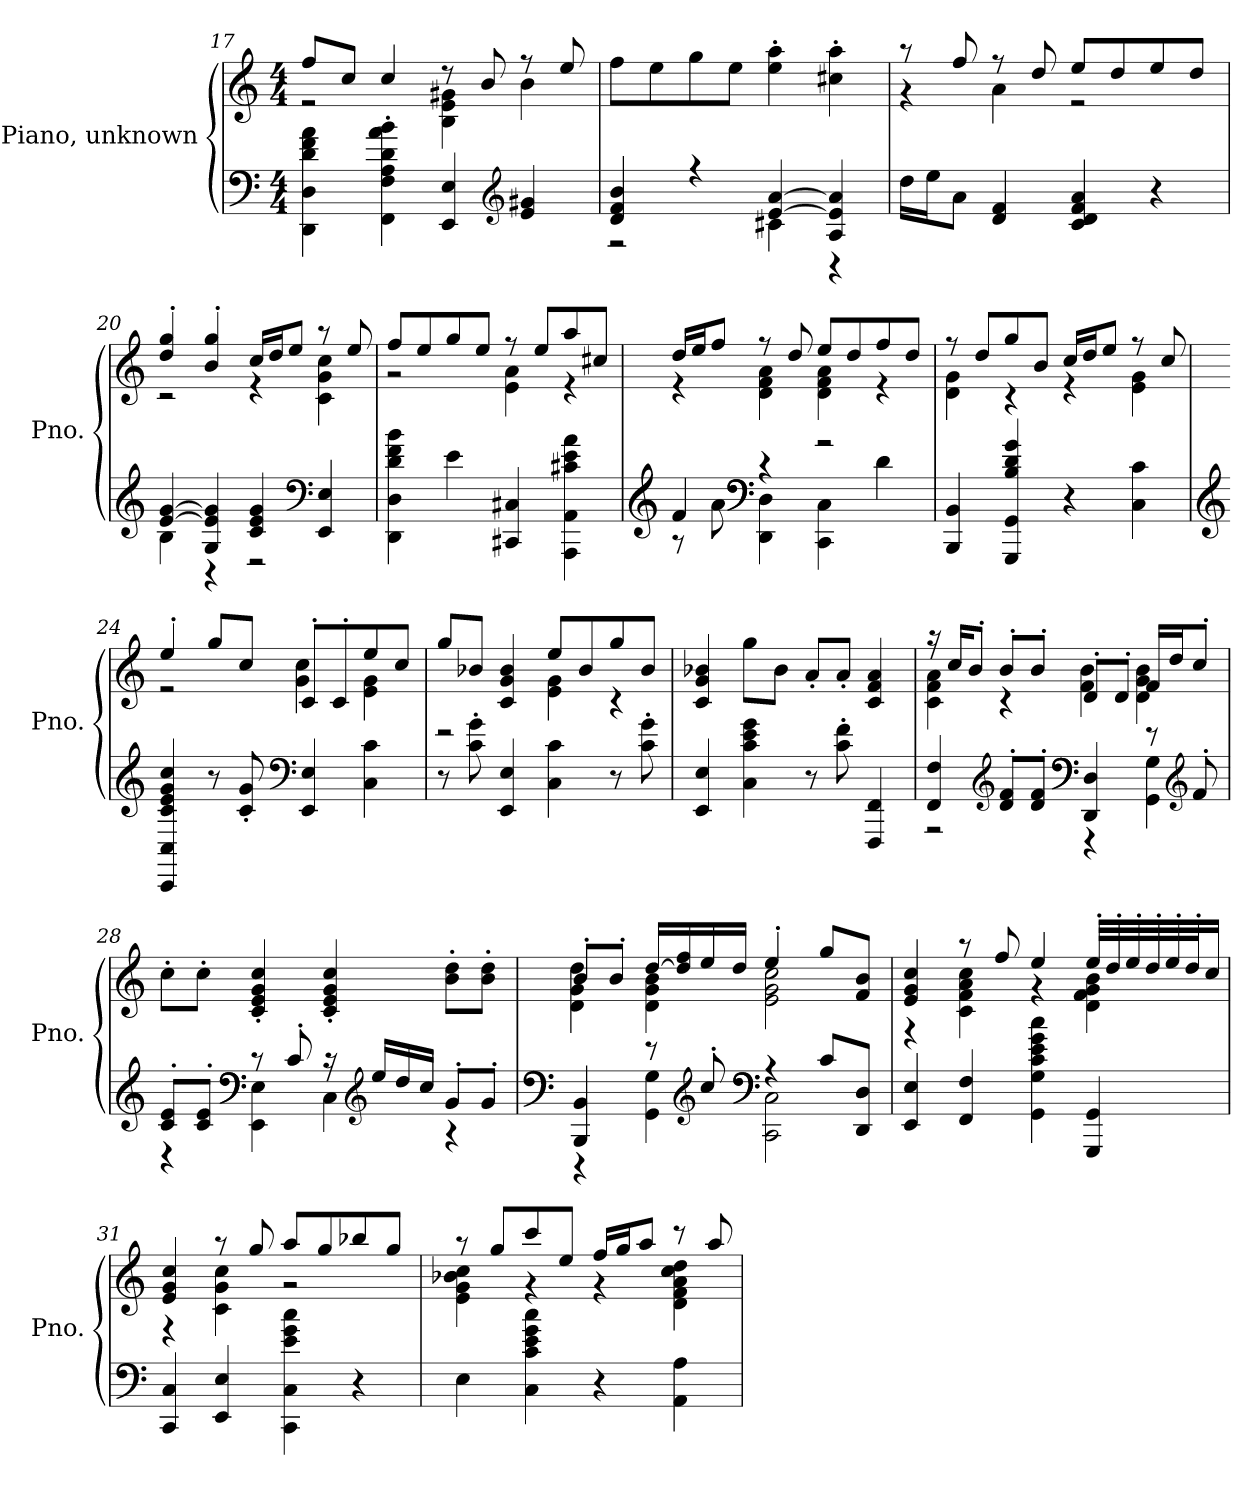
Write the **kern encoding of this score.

**kern	**kern
*part1	*part1
*staff2	*staff1
*I"Piano, unknown	*
*I'Pno.	*
!!LO:LB:g=z
*clefF4	*clefG2
*k[]	*k[]
*M4/4	*M4/4
=17	=17
*	*^
4DD\ 4D\ 4d\ 4f\ 4a\	8ff/L	2r
.	8cc/J	.
4FF\' 4F\' 4A\' 4d\' 4a\' 4b\'	4cc/	.
4EE/ 4E/	8r	4B\ 4e\ 4g#X\
.	8b/	.
*clefG2	*	*
4e/ 4g#X/	8r	4b\
.	8ee/	.
*	*v	*v
=18	=18
*^	*
4d/ 4f/ 4b/	2r	8ff\L
.	.	8ee\
4r	.	8gg\
.	.	8ee\J
[4e/ [4a/	4c#X\	4ee\' 4aa\'
4A/ 4e/] 4a/]	4r	4cc#X\' 4aa\'
*v	*v	*
=19	=19
*	*^
16dd\LL	8r	4r
16ee\J	.	.
8a\J	8ff/	.
4d/ 4f/	8r	4a\
.	8dd/	.
4c/ 4d/ 4f/ 4a/	8ee/L	2r
.	8dd/	.
4r	8ee/	.
.	8dd/J	.
=20	=20	=20
*^	*	*
[4e/ [4g/	4B\	4dd/' 4gg/'	2r
4G/ 4e/] 4g/]	4r	4b/' 4gg/'	.
4c/ 4e/ 4g/	2r	16cc/LL	4r
.	.	16dd/J	.
.	.	8ee/J	.
*clefF4	*	*	*
4EE/ 4E/	.	8r	4c\ 4g\ 4cc\
.	.	8ee/	.
*v	*v	*	*
!!LO:PB:g=z	!!
=21	=21	=21
4DD\ 4D\ 4d\ 4f\ 4b\	8ff/L	2r
.	8ee/	.
4e\	8gg/	.
.	8ee/J	.
4CC#X/ 4C#X/	8r	4e\ 4a\
.	8ee/L	.
4AAA\ 4AA\ 4c#X\ 4e\ 4a\	8aa/	4r
.	8cc#X/J	.
=22	=22	=22
*clefG2	*	*
*^	*	*
4f/	8r	16dd/LL	4r
.	.	16ee/J	.
.	8a\	8ff/J	.
*clefF4	*	*	*
4r	4DD\ 4D\	8r	4d\ 4f\ 4a\
.	.	8dd/	.
2r	4CC\ 4C\	8ee/L	4d\ 4f\ 4a\
.	.	8dd/	.
.	4d\	8ff/	4r
.	.	8dd/J	.
*v	*v	*	*
=23	=23	=23
4BBB/ 4BB/	8r	4d\ 4g\
.	8dd/L	.
4GGG/ 4GG/ 4B/ 4d/ 4g/	8gg/	4r
.	8b/J	.
4r	16cc/LL	4r
.	16dd/J	.
.	8ee/J	.
4C\ 4c\	8r	4e\ 4g\
.	8cc/	.
=24	=24	=24
*clefG2	*	*
4CC/ 4C/ 4c/ 4e/ 4g/ 4cc/	4ee'/	2r
8r	8gg/L	.
8c/' 8g/'	8cc/J	.
*clefF4	*	*
4EE/ 4E/	8c'/L	4g\ 4cc\
.	8c'/	.
4C\ 4c\	8ee/	4e\ 4g\
.	8cc/J	.
!!LO:LB:g=z	!!
=25	=25	=25
8r	8gg/L	2r
8c\' 8g\'	8b-X/J	.
4EE/ 4E/	4c/ 4g/ 4b-/	.
4C\ 4c\	8ee/L	4e\ 4g\
.	8b-/	.
8r	8gg/	4r
8c\' 8g\'	8b-/J	.
*	*v	*v
=26	=26
4EE/ 4E/	4c/ 4g/ 4b-X/
4C\ 4c\ 4e\ 4g\	8gg\L
.	8b-\J
8r	8a'/L
8c\' 8f\'	8a'/J
4FFF/ 4FF/	4c/ 4f/ 4a/
=27	=27
*^	*^
4FF/ 4F/	2r	16r	4c\ 4f\ 4a\
.	.	16cc/KL	.
.	.	8b'/J	.
*clefG2	*	*	*
8d/' 8f/'L	.	8b'/L	4r
8d/' 8f/'J	.	8b'/J	.
*clefF4	*	*	*
4DD/ 4D/	4r	8d'/L	4f\ 4b\
.	.	8d'/J	.
8r	4GG\ 4G\	16f/LL	4d\ 4g\ 4b\
.	.	16dd/J	.
*clefG2	*	*	*
8f'/	.	8cc'/J	.
*	*	*v	*v
=28	=28	=28
8c/' 8e/'L	4r	8cc'\L
8c/' 8e/'J	.	8cc'\J
*clefF4	*	*
8r	4EE\ 4E\	4c/' 4e/' 4g/' 4cc/'
8c'/	.	.
16r	4C\	4c/' 4e/' 4g/' 4cc/'
*clefG2	*	*
16ee/LL	.	.
16dd/	.	.
16cc/JJ	.	.
8g'/L	4r	8b\' 8dd\'L
8g'/J	.	8b\' 8dd\'J
!!LO:LB:g=z
=29	=29	=29
*clefF4	*	*
*	*	*^
4BBB/ 4BB/	4r	8b'/L	4d\ 4g\ 4dd\
.	.	8b'/J	.
8r	4GG\ 4G\	[16dd/LL	4d\ 4g\ 4b\
.	.	16dd/] 16ff/	.
*clefG2	*	*	*
8cc'/	.	16ee/	.
.	.	16dd/JJ	.
*clefF4	*	*	*
4r	2CC\ 2C\	4ee'/	2e\ 2g\ 2cc\
8c/L	.	8gg/L	.
8DD/ 8D/J	.	8f/ 8b/J	.
*v	*v	*	*
=30	=30	=30
4EE/ 4E/	4e/ 4g/ 4cc/	4r
4FF/ 4F/	8r	4c\ 4f\ 4a\ 4cc\
.	8ff/	.
4GG\ 4G\ 4c\ 4e\ 4g\ 4cc\	4ee/	4r
4GGG/ 4GG/	32ee'/LLL	4d\ 4f\ 4g\ 4b\
.	32dd'/	.
.	32ee'/	.
.	32dd'/	.
.	32ee'/	.
.	32dd'/J	.
.	16cc/JJ	.
=31	=31	=31
4CC/ 4C/	4e/ 4g/ 4cc/	4r
4EE/ 4E/	8r	4c\ 4g\ 4cc\
.	8gg/	.
4CC\ 4C\ 4e\ 4g\ 4cc\	8aa/L	2r
.	8gg/	.
4r	8bb-X/	.
.	8gg/J	.
!!LO:LB:g=z	!!
=32	=32	=32
4E\	8r	4e\ 4g\ 4b-X\ 4cc\
.	8gg/L	.
4C\ 4c\ 4e\ 4g\ 4cc\	8ccc/	4r
.	8ee/J	.
4r	16ff/LL	4r
.	16gg/J	.
.	8aa/J	.
4AA\ 4A\	8r	4d\ 4f\ 4a\ 4cc\ 4dd\
.	8aa/	.
*	*v	*v
=	=
*-	*-
